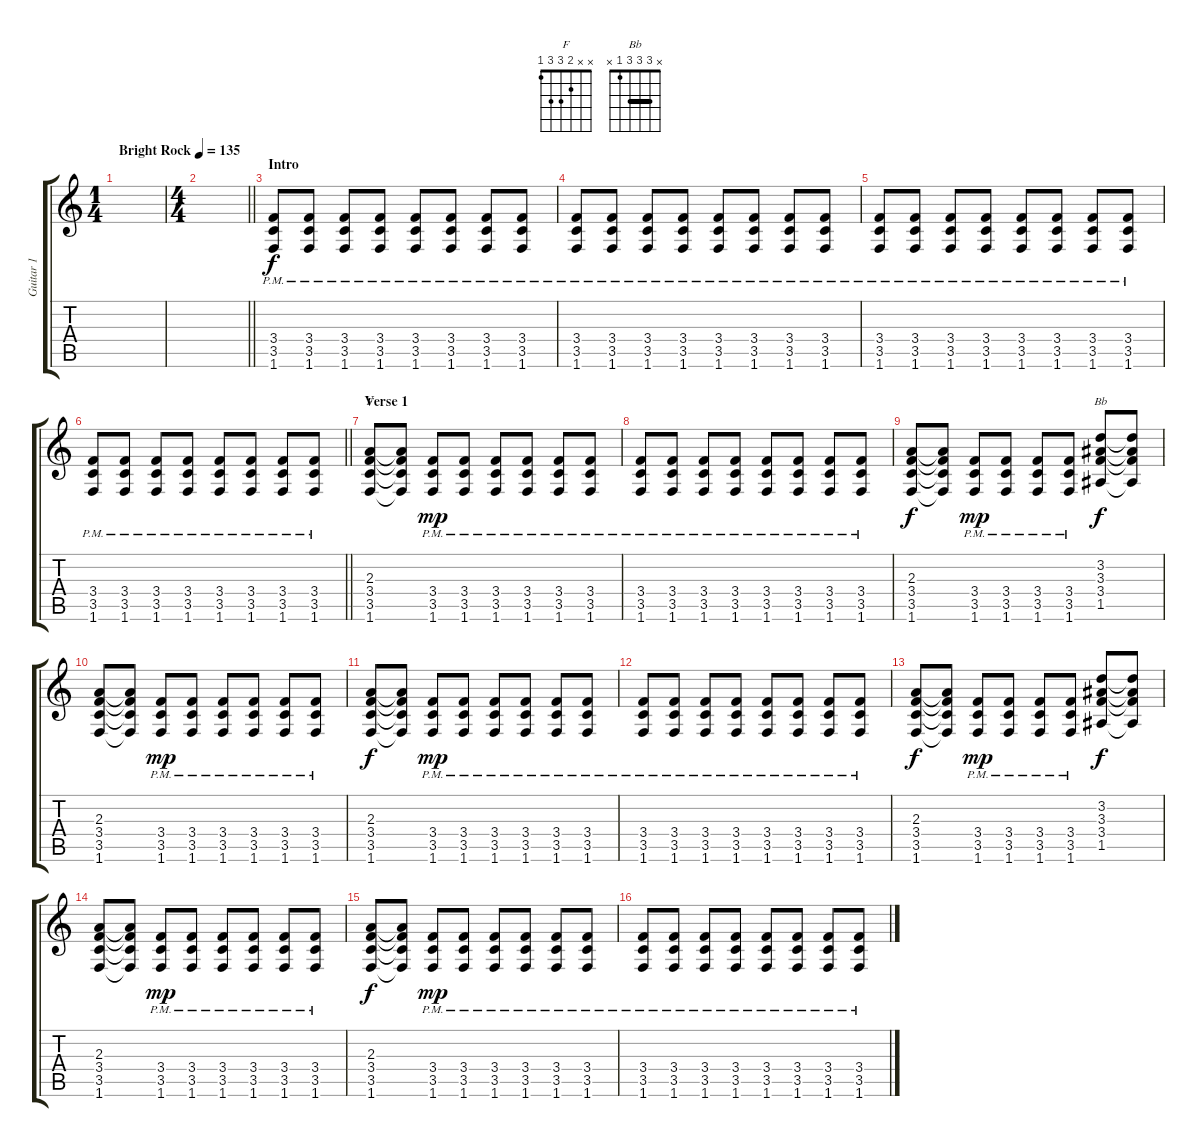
\track ("Guitar 1" "Guitar 1") {instrument overdrivenguitar}
\staff {score tabs}
\tuning (E4 B3 G3 D3 A2 E2) {hide}
\chord ("F" x x 2 3 3 1)
\chord ("Bb" x 3 3 3 1 x) {barre 3}
\ts (1 4)
\tempo (135 "Bright Rock")
\clef g2
\ks c
|
\ts (4 4)
\barLineRight lightlight
|
\section ("" "Intro")
(3.4{pm} 3.5{pm} 1.6{pm}).8 (3.4{pm} 3.5{pm} 1.6{pm}).8 (3.4{pm} 3.5{pm} 1.6{pm}).8 (3.4{pm} 3.5{pm} 1.6{pm}).8 (3.4{pm} 3.5{pm} 1.6{pm}).8 (3.4{pm} 3.5{pm} 1.6{pm}).8 (3.4{pm} 3.5{pm} 1.6{pm}).8 (3.4{pm} 3.5{pm} 1.6{pm}).8 |
(3.4{pm} 3.5{pm} 1.6{pm}).8 (3.4{pm} 3.5{pm} 1.6{pm}).8 (3.4{pm} 3.5{pm} 1.6{pm}).8 (3.4{pm} 3.5{pm} 1.6{pm}).8 (3.4{pm} 3.5{pm} 1.6{pm}).8 (3.4{pm} 3.5{pm} 1.6{pm}).8 (3.4{pm} 3.5{pm} 1.6{pm}).8 (3.4{pm} 3.5{pm} 1.6{pm}).8 |
(3.4{pm} 3.5{pm} 1.6{pm}).8 (3.4{pm} 3.5{pm} 1.6{pm}).8 (3.4{pm} 3.5{pm} 1.6{pm}).8 (3.4{pm} 3.5{pm} 1.6{pm}).8 (3.4{pm} 3.5{pm} 1.6{pm}).8 (3.4{pm} 3.5{pm} 1.6{pm}).8 (3.4{pm} 3.5{pm} 1.6{pm}).8 (3.4{pm} 3.5{pm} 1.6{pm}).8 |
\barLineRight lightlight
(3.4{pm} 3.5{pm} 1.6{pm}).8 (3.4{pm} 3.5{pm} 1.6{pm}).8 (3.4{pm} 3.5{pm} 1.6{pm}).8 (3.4{pm} 3.5{pm} 1.6{pm}).8 (3.4{pm} 3.5{pm} 1.6{pm}).8 (3.4{pm} 3.5{pm} 1.6{pm}).8 (3.4{pm} 3.5{pm} 1.6{pm}).8 (3.4{pm} 3.5{pm} 1.6{pm}).8 |
\section ("" "Verse 1")
(2.3 3.4 3.5 1.6).8{ch "F" dy f} (2.3{t} 3.4{t} 3.5{t} 1.6{t}).8 (3.4{pm} 3.5{pm} 1.6{pm}).8{dy mp} (3.4{pm} 3.5{pm} 1.6{pm}).8 (3.4{pm} 3.5{pm} 1.6{pm}).8 (3.4{pm} 3.5{pm} 1.6{pm}).8 (3.4{pm} 3.5{pm} 1.6{pm}).8 (3.4{pm} 3.5{pm} 1.6{pm}).8 |
(3.4{pm} 3.5{pm} 1.6{pm}).8 (3.4{pm} 3.5{pm} 1.6{pm}).8 (3.4{pm} 3.5{pm} 1.6{pm}).8 (3.4{pm} 3.5{pm} 1.6{pm}).8 (3.4{pm} 3.5{pm} 1.6{pm}).8 (3.4{pm} 3.5{pm} 1.6{pm}).8 (3.4{pm} 3.5{pm} 1.6{pm}).8 (3.4{pm} 3.5{pm} 1.6{pm}).8 |
(2.3 3.4 3.5 1.6).8{dy f} (2.3{t} 3.4{t} 3.5{t} 1.6{t}).8 (3.4{pm} 3.5{pm} 1.6{pm}).8{dy mp} (3.4{pm} 3.5{pm} 1.6{pm}).8 (3.4{pm} 3.5{pm} 1.6{pm}).8 (3.4{pm} 3.5{pm} 1.6{pm}).8 (3.2 3.3 3.4 1.5).8{ch "Bb" dy f} (3.2{t} 3.3{t} 3.4{t} 1.5{t}).8 |
(2.3 3.4 3.5 1.6).8 (2.3{t} 3.4{t} 3.5{t} 1.6{t}).8 (3.4{pm} 3.5{pm} 1.6{pm}).8{dy mp} (3.4{pm} 3.5{pm} 1.6{pm}).8 (3.4{pm} 3.5{pm} 1.6{pm}).8 (3.4{pm} 3.5{pm} 1.6{pm}).8 (3.4{pm} 3.5{pm} 1.6{pm}).8 (3.4{pm} 3.5{pm} 1.6{pm}).8 |
(2.3 3.4 3.5 1.6).8{dy f} (2.3{t} 3.4{t} 3.5{t} 1.6{t}).8 (3.4{pm} 3.5{pm} 1.6{pm}).8{dy mp} (3.4{pm} 3.5{pm} 1.6{pm}).8 (3.4{pm} 3.5{pm} 1.6{pm}).8 (3.4{pm} 3.5{pm} 1.6{pm}).8 (3.4{pm} 3.5{pm} 1.6{pm}).8 (3.4{pm} 3.5{pm} 1.6{pm}).8 |
(3.4{pm} 3.5{pm} 1.6{pm}).8 (3.4{pm} 3.5{pm} 1.6{pm}).8 (3.4{pm} 3.5{pm} 1.6{pm}).8 (3.4{pm} 3.5{pm} 1.6{pm}).8 (3.4{pm} 3.5{pm} 1.6{pm}).8 (3.4{pm} 3.5{pm} 1.6{pm}).8 (3.4{pm} 3.5{pm} 1.6{pm}).8 (3.4{pm} 3.5{pm} 1.6{pm}).8 |
(2.3 3.4 3.5 1.6).8{dy f} (2.3{t} 3.4{t} 3.5{t} 1.6{t}).8 (3.4{pm} 3.5{pm} 1.6{pm}).8{dy mp} (3.4{pm} 3.5{pm} 1.6{pm}).8 (3.4{pm} 3.5{pm} 1.6{pm}).8 (3.4{pm} 3.5{pm} 1.6{pm}).8 (3.2 3.3 3.4 1.5).8{dy f} (3.2{t} 3.3{t} 3.4{t} 1.5{t}).8 |
(2.3 3.4 3.5 1.6).8 (2.3{t} 3.4{t} 3.5{t} 1.6{t}).8 (3.4{pm} 3.5{pm} 1.6{pm}).8{dy mp} (3.4{pm} 3.5{pm} 1.6{pm}).8 (3.4{pm} 3.5{pm} 1.6{pm}).8 (3.4{pm} 3.5{pm} 1.6{pm}).8 (3.4{pm} 3.5{pm} 1.6{pm}).8 (3.4{pm} 3.5{pm} 1.6{pm}).8 |
(2.3 3.4 3.5 1.6).8{dy f} (2.3{t} 3.4{t} 3.5{t} 1.6{t}).8 (3.4{pm} 3.5{pm} 1.6{pm}).8{dy mp} (3.4{pm} 3.5{pm} 1.6{pm}).8 (3.4{pm} 3.5{pm} 1.6{pm}).8 (3.4{pm} 3.5{pm} 1.6{pm}).8 (3.4{pm} 3.5{pm} 1.6{pm}).8 (3.4{pm} 3.5{pm} 1.6{pm}).8 |
(3.4{pm} 3.5{pm} 1.6{pm}).8 (3.4{pm} 3.5{pm} 1.6{pm}).8 (3.4{pm} 3.5{pm} 1.6{pm}).8 (3.4{pm} 3.5{pm} 1.6{pm}).8 (3.4{pm} 3.5{pm} 1.6{pm}).8 (3.4{pm} 3.5{pm} 1.6{pm}).8 (3.4{pm} 3.5{pm} 1.6{pm}).8 (3.4{pm} 3.5{pm} 1.6{pm}).8
